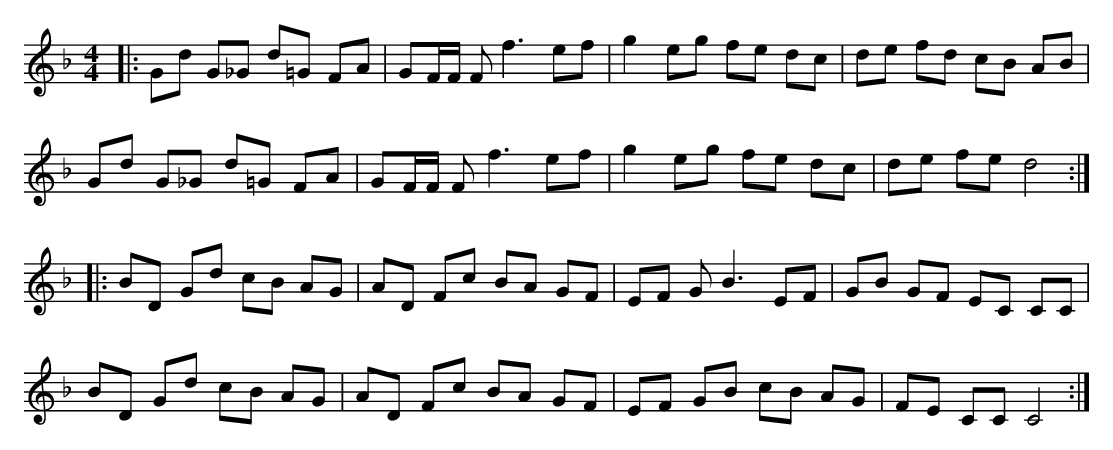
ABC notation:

X:1
M:4/4
K:F
|:Gd G_G d=G FA|GF/2F/2 F2/2 f3 ef|g2 eg fe dc|de fd cB AB|
Gd G_G d=G FA|GF/2F/2 F2/2 f3 ef|g2 eg fe dc|de fe d4:|
|:BD Gd cB AG|AD Fc BA GF|EF G B3 EF|GB GF EC CC|
BD Gd cB AG|AD Fc BA GF|EF GB cB AG|FE CC C4:|
